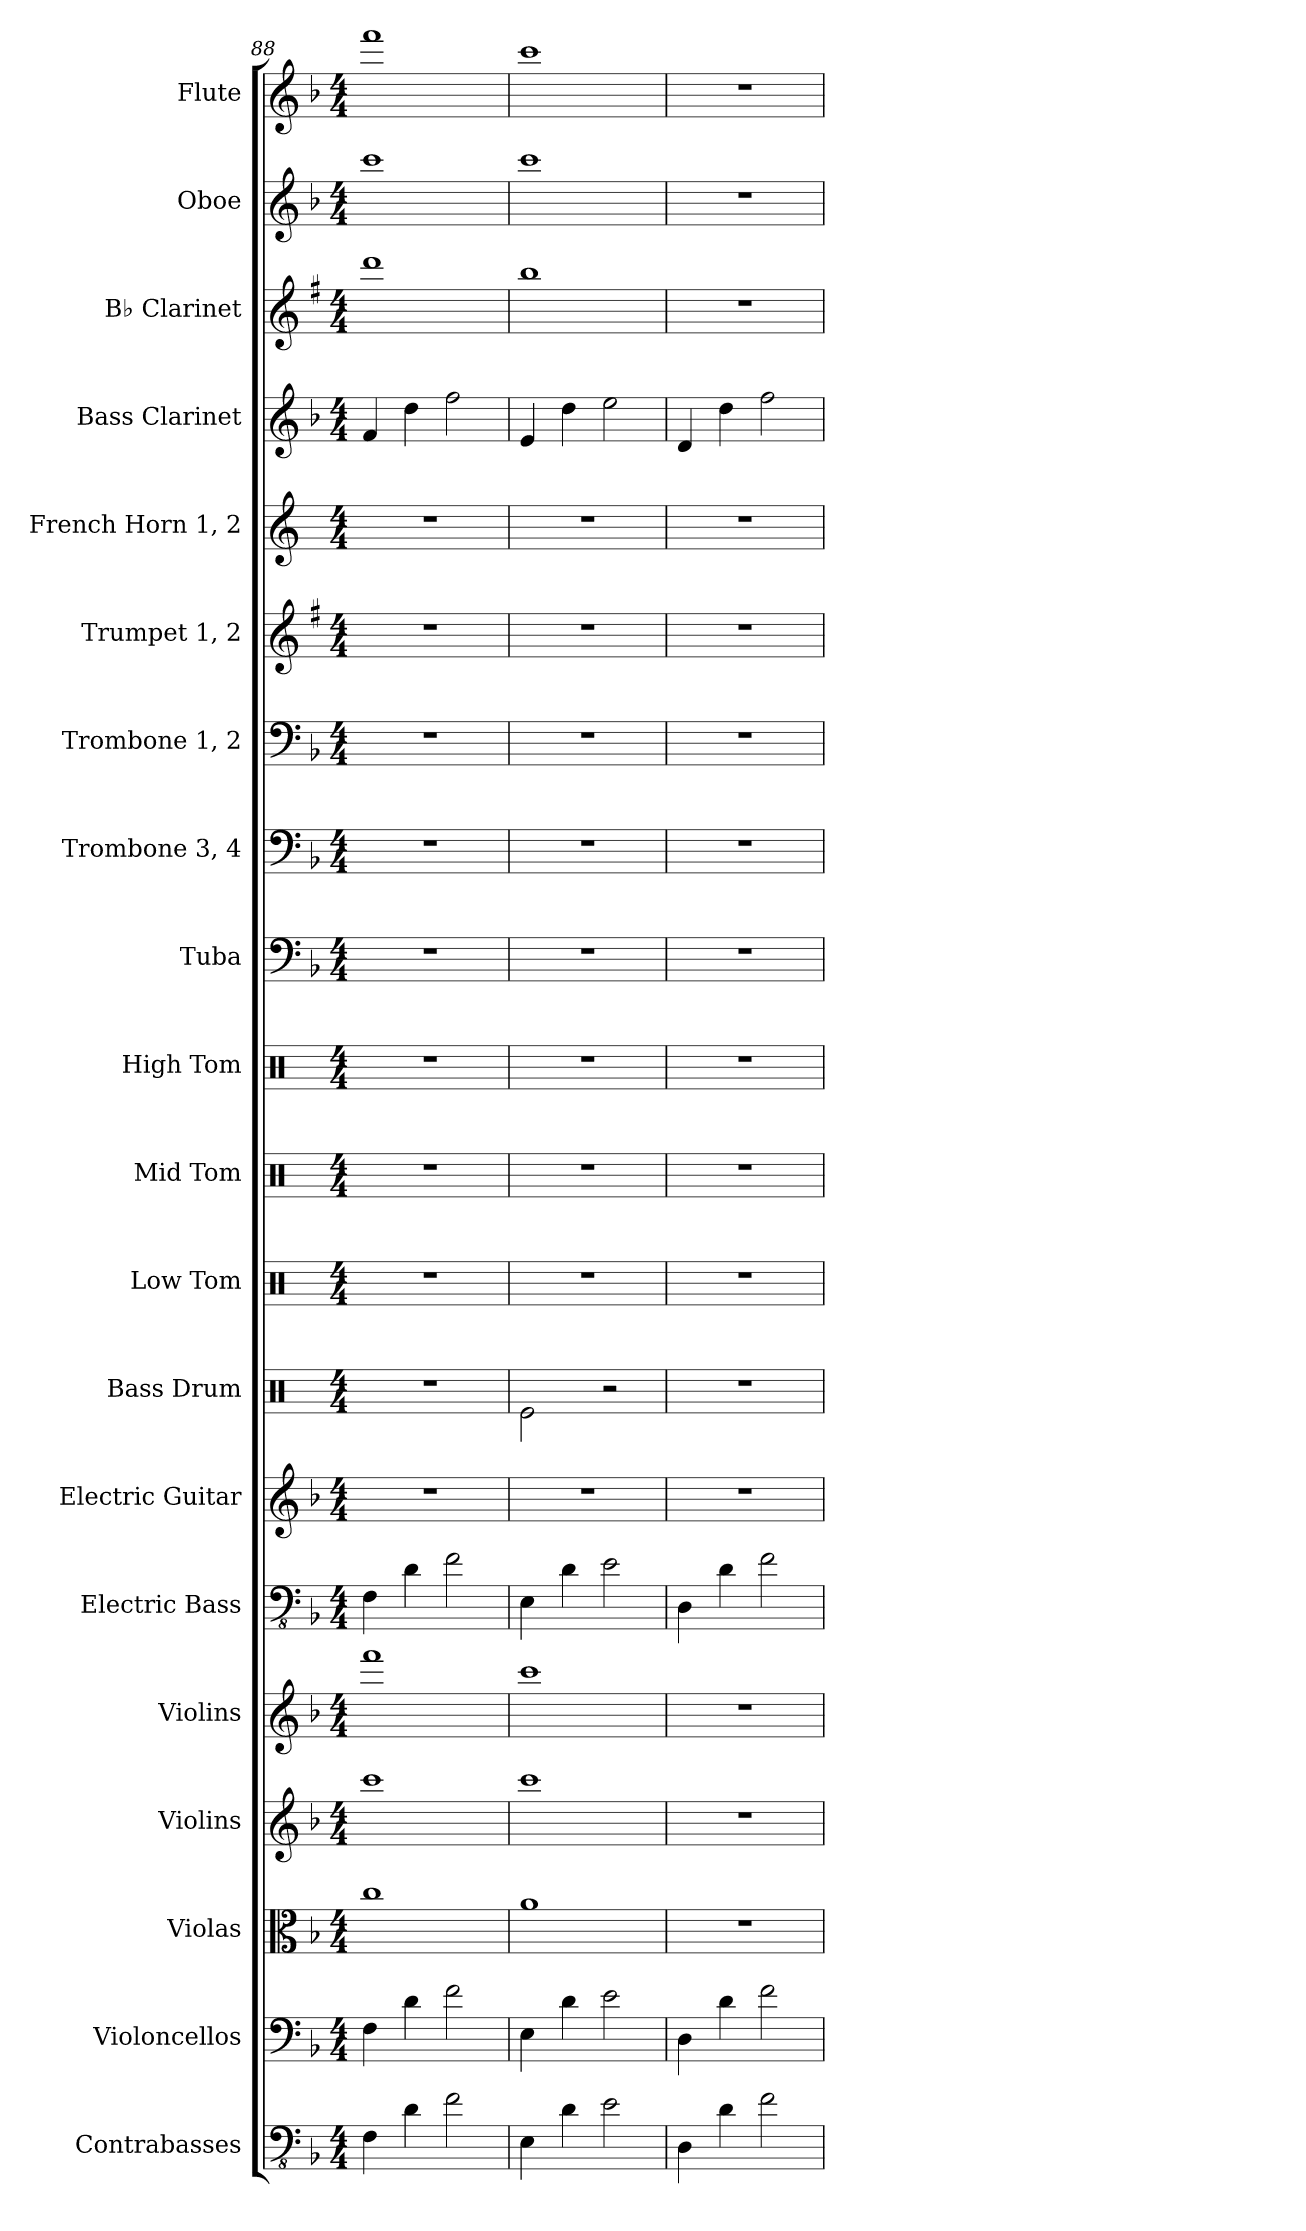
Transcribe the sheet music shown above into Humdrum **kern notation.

**kern	**kern	**kern	**kern	**kern	**kern	**kern	**kern	**kern	**kern	**kern	**kern	**kern	**kern	**kern	**kern	**kern	**kern	**kern	**kern
*part20	*part19	*part18	*part17	*part16	*part15	*part14	*part13	*part12	*part11	*part10	*part9	*part8	*part7	*part6	*part5	*part4	*part3	*part2	*part1
*staff20	*staff19	*staff18	*staff17	*staff16	*staff15	*staff14	*staff13	*staff12	*staff11	*staff10	*staff9	*staff8	*staff7	*staff6	*staff5	*staff4	*staff3	*staff2	*staff1
*I"Contrabasses	*I"Violoncellos	*I"Violas	*I"Violins	*I"Violins	*I"Electric Bass	*I"Electric Guitar	*I"Bass Drum	*I"Low Tom	*I"Mid Tom	*I"High Tom	*I"Tuba	*I"Trombone 3, 4	*I"Trombone 1, 2	*I"Trumpet 1, 2	*I"French Horn 1, 2	*I"Bass Clarinet	*I"B♭ Clarinet	*I"Oboe	*I"Flute
*I'Cbs.	*I'Vcs.	*I'Vlas.	*I'Vlns.	*I'Vlns.	*I'El. B.	*I'El. Guit.	*I'B. Dr.	*I'L Tom	*I'M Tom	*I'H Tom	*I'Tba.	*I'Tbn. 3, 4	*I'Tbn. 1, 2	*I'Tpt. 1, 2	*I'F Hn. 1, 2	*I'B. Cl.	*I'B♭ Cl.	*I'Ob.	*I'Fl.
*clefFv4	*clefF4	*clefC3	*clefG2	*clefG2	*clefFv4	*clefG2	*clefX	*clefX	*clefX	*clefX	*clefF4	*clefF4	*clefF4	*clefG2	*clefG2	*clefG2	*clefG2	*clefG2	*clefG2
*	*	*	*	*	*	*	*	*	*	*	*	*	*	*ITrd1c2	*ITrd4c7	*ITrd8c14	*ITrd1c2	*	*
*k[b-]	*k[b-]	*k[b-]	*k[b-]	*k[b-]	*k[b-]	*k[b-]	*k[]	*k[]	*k[]	*k[]	*k[b-]	*k[b-]	*k[b-]	*k[b-]	*k[b-]	*k[b-]	*k[b-]	*k[b-]	*k[b-]
*M4/4	*M4/4	*M4/4	*M4/4	*M4/4	*M4/4	*M4/4	*M4/4	*M4/4	*M4/4	*M4/4	*M4/4	*M4/4	*M4/4	*M4/4	*M4/4	*M4/4	*M4/4	*M4/4	*M4/4
=88	=88	=88	=88	=88	=88	=88	=88	=88	=88	=88	=88	=88	=88	=88	=88	=88	=88	=88	=88
4FF\	4F\	1cc	1ccc	1fff	4FF\	1r	1r	1r	1r	1r	1r	1r	1r	1r	1r	4F/	1ccc	1ccc	1fff
4D\	4d\	.	.	.	4D\	.	.	.	.	.	.	.	.	.	.	4d\	.	.	.
2F\	2f\	.	.	.	2F\	.	.	.	.	.	.	.	.	.	.	2f\	.	.	.
=89	=89	=89	=89	=89	=89	=89	=89	=89	=89	=89	=89	=89	=89	=89	=89	=89	=89	=89	=89
4EE\	4E\	1a	1ccc	1ccc	4EE\	1r	2Re\	1r	1r	1r	1r	1r	1r	1r	1r	4E/	1aa	1ccc	1ccc
4D\	4d\	.	.	.	4D\	.	.	.	.	.	.	.	.	.	.	4d\	.	.	.
2E\	2e\	.	.	.	2E\	.	2r	.	.	.	.	.	.	.	.	2e\	.	.	.
=90	=90	=90	=90	=90	=90	=90	=90	=90	=90	=90	=90	=90	=90	=90	=90	=90	=90	=90	=90
4DD\	4D\	1r	1r	1r	4DD\	1r	1r	1r	1r	1r	1r	1r	1r	1r	1r	4D/	1r	1r	1r
4D\	4d\	.	.	.	4D\	.	.	.	.	.	.	.	.	.	.	4d\	.	.	.
2F\	2f\	.	.	.	2F\	.	.	.	.	.	.	.	.	.	.	2f\	.	.	.
=	=	=	=	=	=	=	=	=	=	=	=	=	=	=	=	=	=	=	=
*-	*-	*-	*-	*-	*-	*-	*-	*-	*-	*-	*-	*-	*-	*-	*-	*-	*-	*-	*-
